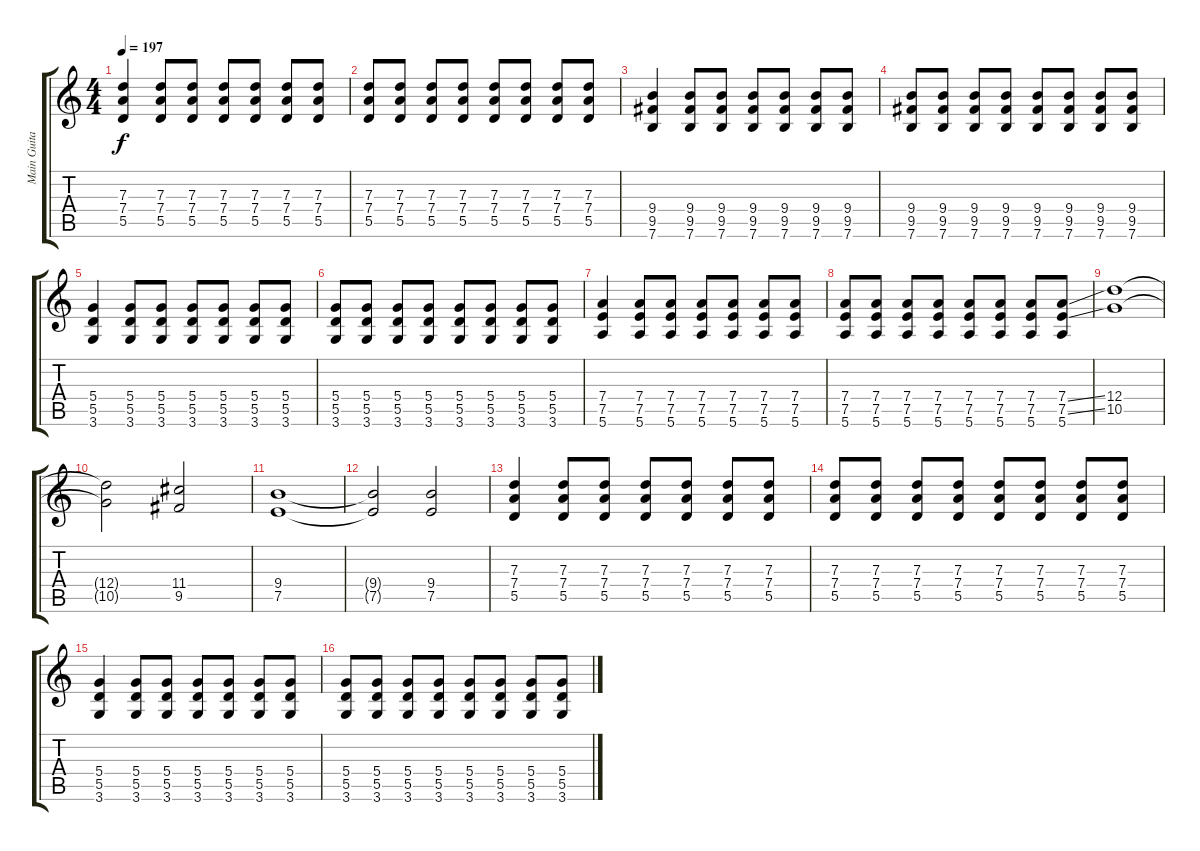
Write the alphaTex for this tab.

\track ("Main Guitar" "Main Guita") {instrument distortionguitar}
\staff {score tabs}
\tuning (E4 B3 G3 D3 A2 E2) {hide}
\ts (4 4)
\tempo 197
\clef g2
\ks c
(7.3 7.4 5.5).4{dy f} (7.3 7.4 5.5).8 (7.3 7.4 5.5).8 (7.3 7.4 5.5).8 (7.3 7.4 5.5).8 (7.3 7.4 5.5).8 (7.3 7.4 5.5).8 |
(7.3 7.4 5.5).8 (7.3 7.4 5.5).8 (7.3 7.4 5.5).8 (7.3 7.4 5.5).8 (7.3 7.4 5.5).8 (7.3 7.4 5.5).8 (7.3 7.4 5.5).8 (7.3 7.4 5.5).8 |
(9.4 9.5 7.6).4 (9.4 9.5 7.6).8 (9.4 9.5 7.6).8 (9.4 9.5 7.6).8 (9.4 9.5 7.6).8 (9.4 9.5 7.6).8 (9.4 9.5 7.6).8 |
(9.4 9.5 7.6).8 (9.4 9.5 7.6).8 (9.4 9.5 7.6).8 (9.4 9.5 7.6).8 (9.4 9.5 7.6).8 (9.4 9.5 7.6).8 (9.4 9.5 7.6).8 (9.4 9.5 7.6).8 |
(5.4 5.5 3.6).4 (5.4 5.5 3.6).8 (5.4 5.5 3.6).8 (5.4 5.5 3.6).8 (5.4 5.5 3.6).8 (5.4 5.5 3.6).8 (5.4 5.5 3.6).8 |
(5.4 5.5 3.6).8 (5.4 5.5 3.6).8 (5.4 5.5 3.6).8 (5.4 5.5 3.6).8 (5.4 5.5 3.6).8 (5.4 5.5 3.6).8 (5.4 5.5 3.6).8 (5.4 5.5 3.6).8 |
(7.4 7.5 5.6).4 (7.4 7.5 5.6).8 (7.4 7.5 5.6).8 (7.4 7.5 5.6).8 (7.4 7.5 5.6).8 (7.4 7.5 5.6).8 (7.4 7.5 5.6).8 |
(7.4 7.5 5.6).8 (7.4 7.5 5.6).8 (7.4 7.5 5.6).8 (7.4 7.5 5.6).8 (7.4 7.5 5.6).8 (7.4 7.5 5.6).8 (7.4 7.5 5.6).8 (7.4{ss} 7.5{ss} 5.6).8 |
(12.4 10.5).1 |
(12.4{t} 10.5{t}).2 (11.4 9.5).2 |
(9.4 7.5).1 |
(9.4{t} 7.5{t}).2 (9.4 7.5).2 |
(7.3 7.4 5.5).4 (7.3 7.4 5.5).8 (7.3 7.4 5.5).8 (7.3 7.4 5.5).8 (7.3 7.4 5.5).8 (7.3 7.4 5.5).8 (7.3 7.4 5.5).8 |
(7.3 7.4 5.5).8 (7.3 7.4 5.5).8 (7.3 7.4 5.5).8 (7.3 7.4 5.5).8 (7.3 7.4 5.5).8 (7.3 7.4 5.5).8 (7.3 7.4 5.5).8 (7.3 7.4 5.5).8 |
(5.4 5.5 3.6).4 (5.4 5.5 3.6).8 (5.4 5.5 3.6).8 (5.4 5.5 3.6).8 (5.4 5.5 3.6).8 (5.4 5.5 3.6).8 (5.4 5.5 3.6).8 |
(5.4 5.5 3.6).8 (5.4 5.5 3.6).8 (5.4 5.5 3.6).8 (5.4 5.5 3.6).8 (5.4 5.5 3.6).8 (5.4 5.5 3.6).8 (5.4 5.5 3.6).8 (5.4 5.5 3.6).8
